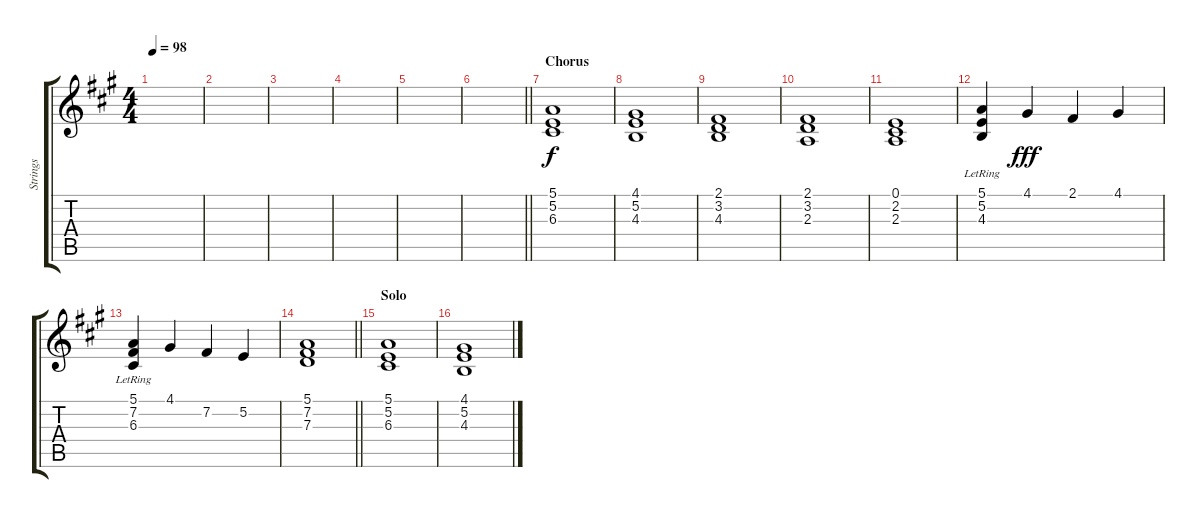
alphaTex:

\track ("Strings" "Strings") {instrument stringensemble2}
\staff {score tabs}
\tuning (E4 B3 G3 D3 A2 E2) {hide}
\ts (4 4)
\tempo 98
\clef g2
\ks a
|
|
|
|
|
\barLineRight lightlight
|
\section ("" "Chorus")
(5.1 5.2 6.3).1 |
(4.1 5.2 4.3).1 |
(2.1 3.2 4.3).1 |
(2.1 3.2 2.3).1 |
(0.1 2.2 2.3).1 |
(5.1 5.2{lr} 4.3{lr}).4{dy f} 4.1.4{dy fff} 2.1.4 4.1.4 |
(5.1 7.2{lr} 6.3{lr}).4 4.1.4 7.2.4 5.2.4 |
\barLineRight lightlight
(5.1 7.2 7.3).1 |
\section ("" "Solo")
(5.1 5.2 6.3).1 |
(4.1 5.2 4.3).1
